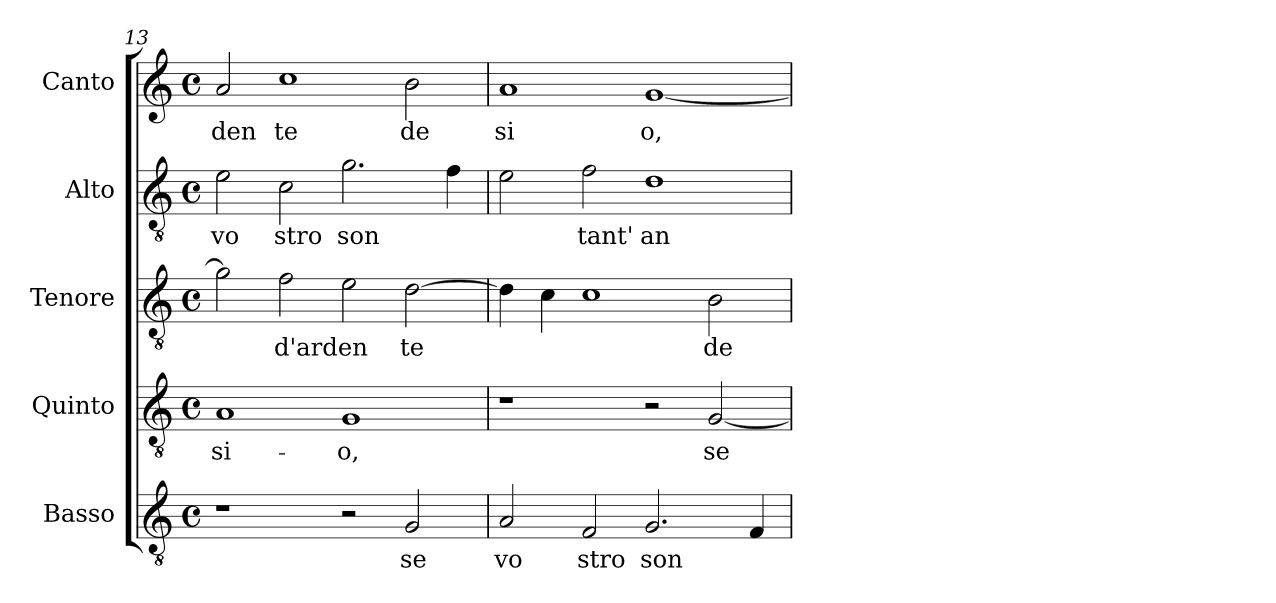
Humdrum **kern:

**kern	**text	**kern	**text	**kern	**text	**kern	**text	**kern	**text
*part5	*part5	*part4	*part4	*part3	*part3	*part2	*part2	*part1	*part1
*staff5	*staff5	*staff4	*staff4	*staff3	*staff3	*staff2	*staff2	*staff1	*staff1
*I"Basso	*	*I"Quinto	*	*I"Tenore	*	*I"Alto	*	*I"Canto	*
*I'B	*	*	*	*I'T	*	*I'A	*	*	*
*clefGv2	*	*clefGv2	*	*clefGv2	*	*clefGv2	*	*clefG2	*
*M4/4	*	*M4/4	*	*M4/4	*	*M4/4	*	*M4/4	*
*met(c)	*	*met(c)	*	*met(c)	*	*met(c)	*	*met(c)	*
=13	=13	=13	=13	=13	=13	=13	=13	=13	=13
!	!	!	!LO:LY:b	!	!	!	!LO:LY:b	!	!LO:LY:b
1r	.	1A	-si-	2g\]	.	2e\	vo	2a/	den
!	!	!	!	!	!LO:LY:b	!	!LO:LY:b	!	!LO:LY:b
.	.	.	.	2f\	d'arden	2c\	stro	1cc	te
!	!	!	!LO:LY:b	!	!	!	!LO:LY:b	!	!
2r	.	1G	-o,	2e\	.	2.g\	son	.	.
!	!LO:LY:b	!	!	!	!LO:LY:b	!	!	!	!LO:LY:b
2G/	se	.	.	[2d\	te	.	.	2b\	de
.	.	.	.	.	.	4f\	.	.	.
=14	=14	=14	=14	=14	=14	=14	=14	=14	=14
!	!LO:LY:b	!	!	!	!	!	!	!	!LO:LY:b
2A/	vo	1r	.	4d\]	.	2e\	.	1a	si
.	.	.	.	4c\	.	.	.	.	.
!	!LO:LY:b	!	!	!	!	!	!LO:LY:b	!	!
2F/	stro	.	.	1c	.	2f\	tant'	.	.
!	!LO:LY:b	!	!	!	!	!	!LO:LY:b	!	!LO:LY:b
2.G/	son	2r	.	.	.	1d	an	[1g	o,
!	!	!	!LO:LY:b	!	!LO:LY:b	!	!	!	!
.	.	[2G/	se	2B\	de	.	.	.	.
4F/	.	.	.	.	.	.	.	.	.
=	=	=	=	=	=	=	=	=	=
*-	*-	*-	*-	*-	*-	*-	*-	*-	*-
